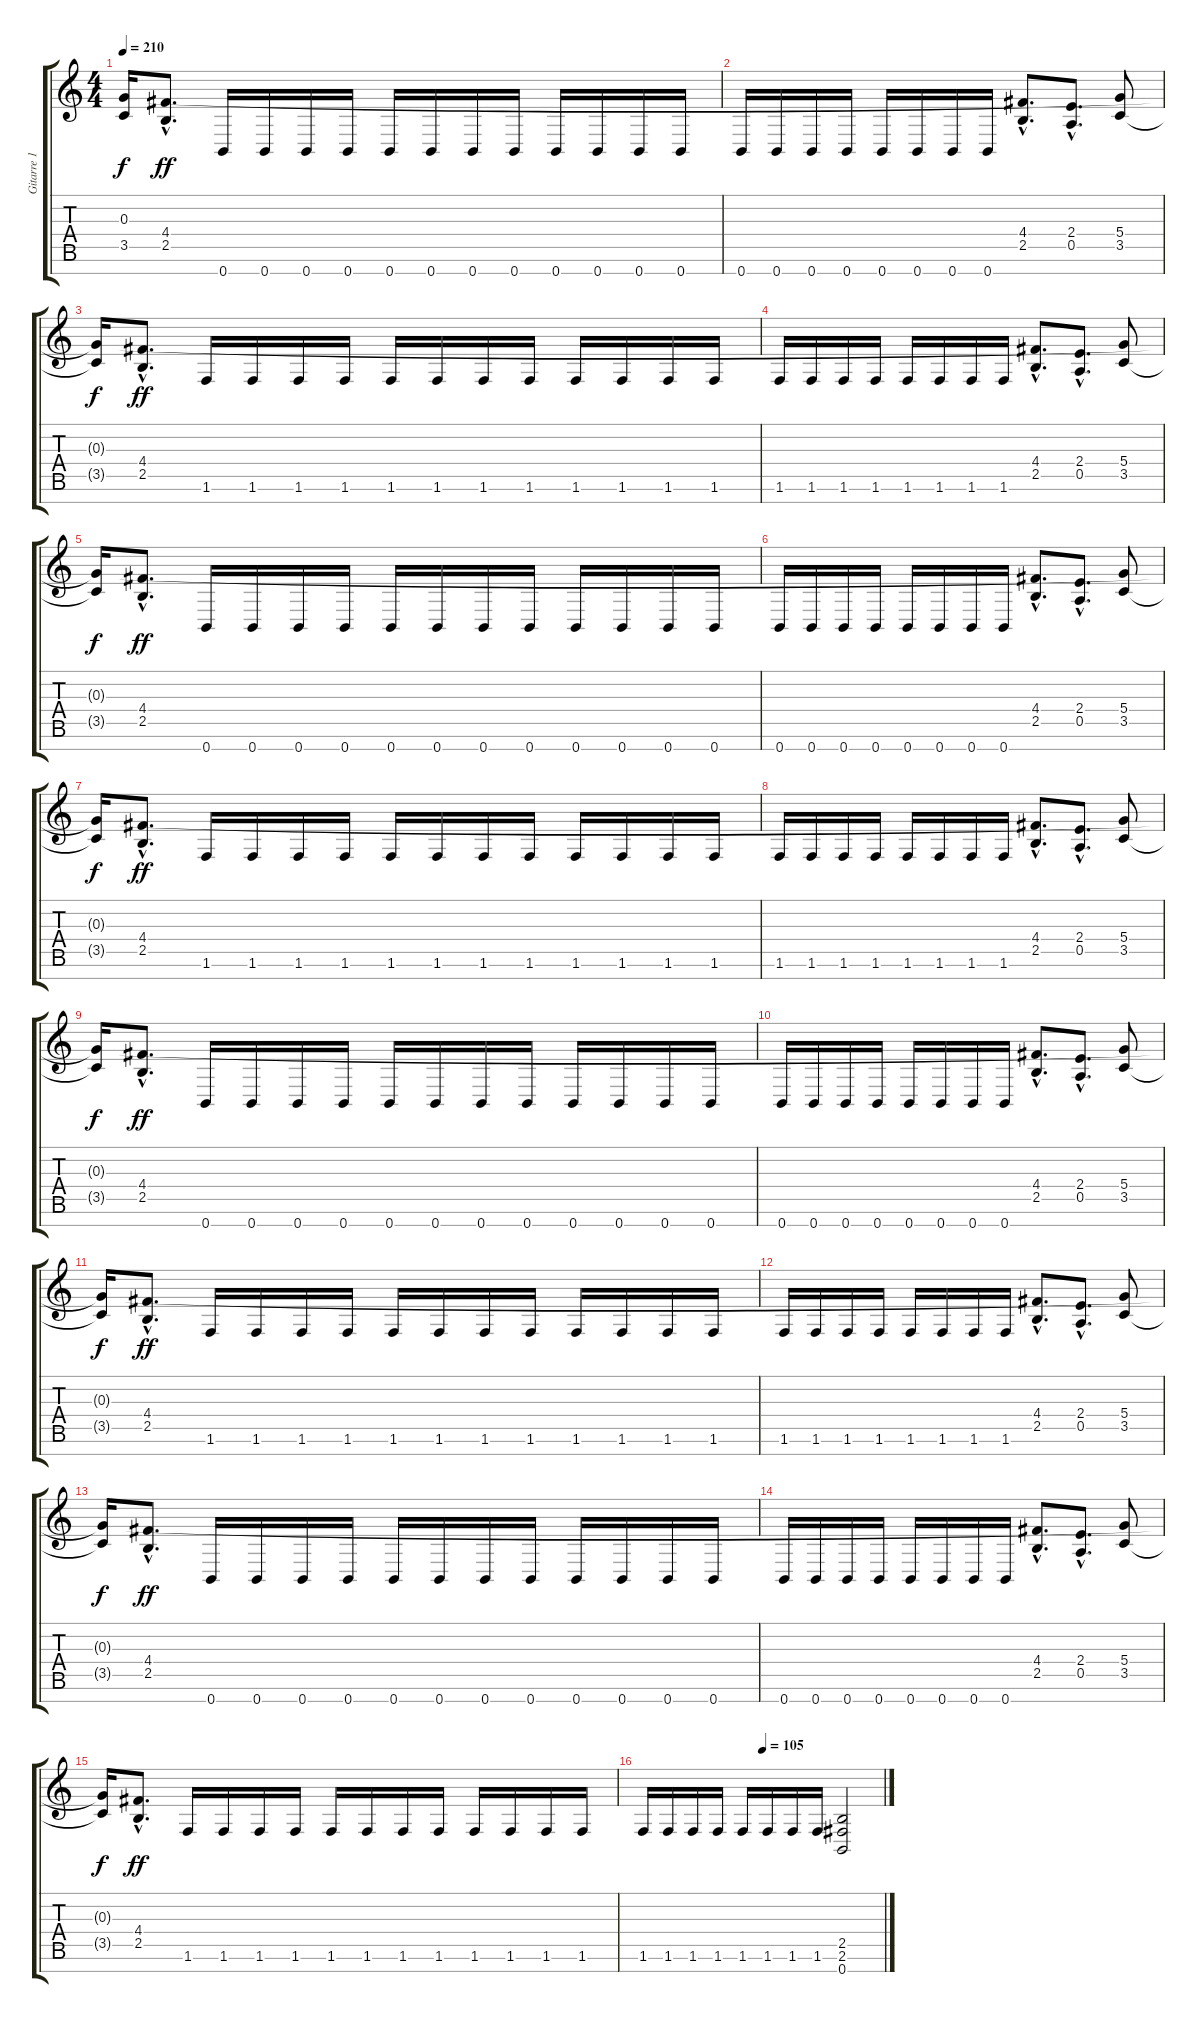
\track ("Gitarre 1" "Gitarre 1") {instrument distortionguitar}
\staff {score tabs}
\tuning (E4 B3 G3 D3 A2 E2 B1) {hide}
\ts (4 4)
\tempo 210
\clef g2
\ks c
(0.3{t} 3.5{t}).16{dy f} (4.4{hac} 2.5{hac}).8{d dy ff} 0.7.16 0.7.16 0.7.16 0.7.16 0.7.16 0.7.16 0.7.16 0.7.16 0.7.16 0.7.16 0.7.16 0.7.16 |
0.7.16 0.7.16 0.7.16 0.7.16 0.7.16 0.7.16 0.7.16 0.7.16 (4.4{hac} 2.5{hac}).8{d} (2.4{hac} 0.5{hac}).8{d} (5.4 3.5).8 |
(0.3{t} 3.5{t}).16{dy f} (4.4{hac} 2.5{hac}).8{d dy ff} 1.6.16 1.6.16 1.6.16 1.6.16 1.6.16 1.6.16 1.6.16 1.6.16 1.6.16 1.6.16 1.6.16 1.6.16 |
1.6.16 1.6.16 1.6.16 1.6.16 1.6.16 1.6.16 1.6.16 1.6.16 (4.4{hac} 2.5{hac}).8{d} (2.4{hac} 0.5{hac}).8{d} (5.4 3.5).8 |
(0.3{t} 3.5{t}).16{dy f} (4.4{hac} 2.5{hac}).8{d dy ff} 0.7.16 0.7.16 0.7.16 0.7.16 0.7.16 0.7.16 0.7.16 0.7.16 0.7.16 0.7.16 0.7.16 0.7.16 |
0.7.16 0.7.16 0.7.16 0.7.16 0.7.16 0.7.16 0.7.16 0.7.16 (4.4{hac} 2.5{hac}).8{d} (2.4{hac} 0.5{hac}).8{d} (5.4 3.5).8 |
(0.3{t} 3.5{t}).16{dy f} (4.4{hac} 2.5{hac}).8{d dy ff} 1.6.16 1.6.16 1.6.16 1.6.16 1.6.16 1.6.16 1.6.16 1.6.16 1.6.16 1.6.16 1.6.16 1.6.16 |
1.6.16 1.6.16 1.6.16 1.6.16 1.6.16 1.6.16 1.6.16 1.6.16 (4.4{hac} 2.5{hac}).8{d} (2.4{hac} 0.5{hac}).8{d} (5.4 3.5).8 |
(0.3{t} 3.5{t}).16{dy f} (4.4{hac} 2.5{hac}).8{d dy ff} 0.7.16 0.7.16 0.7.16 0.7.16 0.7.16 0.7.16 0.7.16 0.7.16 0.7.16 0.7.16 0.7.16 0.7.16 |
0.7.16 0.7.16 0.7.16 0.7.16 0.7.16 0.7.16 0.7.16 0.7.16 (4.4{hac} 2.5{hac}).8{d} (2.4{hac} 0.5{hac}).8{d} (5.4 3.5).8 |
(0.3{t} 3.5{t}).16{dy f} (4.4{hac} 2.5{hac}).8{d dy ff} 1.6.16 1.6.16 1.6.16 1.6.16 1.6.16 1.6.16 1.6.16 1.6.16 1.6.16 1.6.16 1.6.16 1.6.16 |
1.6.16 1.6.16 1.6.16 1.6.16 1.6.16 1.6.16 1.6.16 1.6.16 (4.4{hac} 2.5{hac}).8{d} (2.4{hac} 0.5{hac}).8{d} (5.4 3.5).8 |
(0.3{t} 3.5{t}).16{dy f} (4.4{hac} 2.5{hac}).8{d dy ff} 0.7.16 0.7.16 0.7.16 0.7.16 0.7.16 0.7.16 0.7.16 0.7.16 0.7.16 0.7.16 0.7.16 0.7.16 |
0.7.16 0.7.16 0.7.16 0.7.16 0.7.16 0.7.16 0.7.16 0.7.16 (4.4{hac} 2.5{hac}).8{d} (2.4{hac} 0.5{hac}).8{d} (5.4 3.5).8 |
(0.3{t} 3.5{t}).16{dy f} (4.4{hac} 2.5{hac}).8{d dy ff} 1.6.16 1.6.16 1.6.16 1.6.16 1.6.16 1.6.16 1.6.16 1.6.16 1.6.16 1.6.16 1.6.16 1.6.16 |
\tempo (105 0.5)
1.6.16 1.6.16 1.6.16 1.6.16 1.6.16 1.6.16 1.6.16 1.6.16 (2.5 2.6 0.7).2
